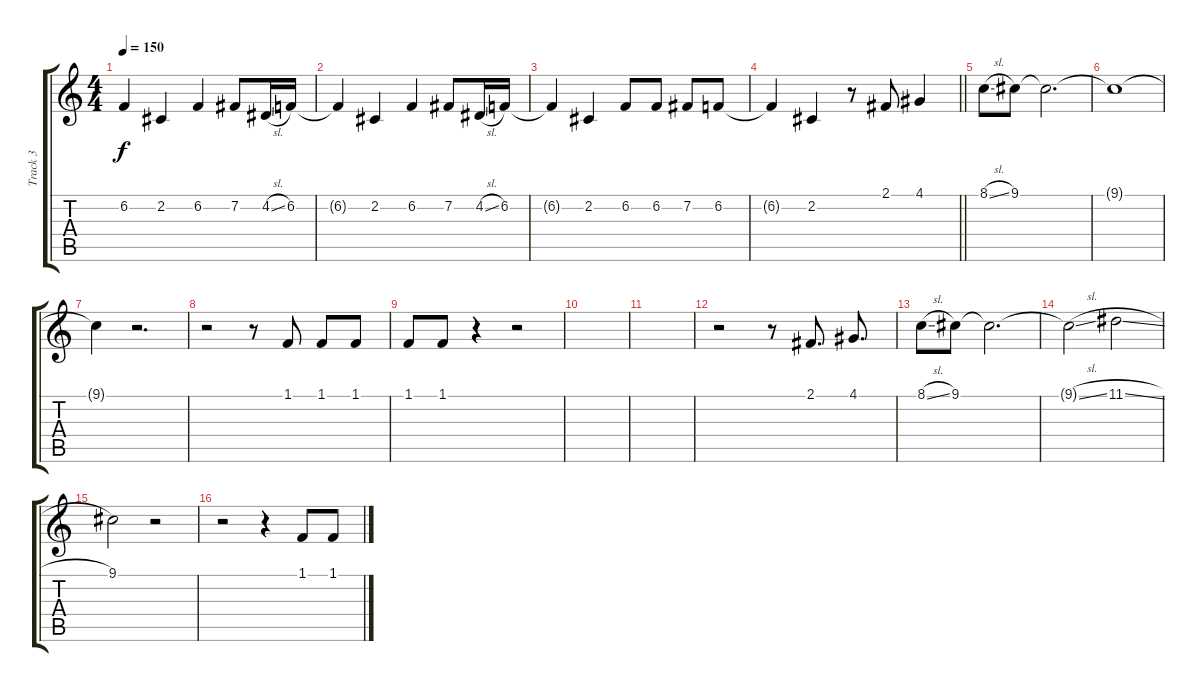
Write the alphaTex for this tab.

\track ("Track 3" "Track 3") {instrument tenorsax}
\staff {score tabs}
\tuning (E4 B3 G3 D3 A2 E2) {hide}
\ts (4 4)
\tempo 150
\clef g2
\ks c
6.2{t}.4{dy f} 2.2.4 6.2.4 7.2.8 4.2{sl}.16 6.2.16 |
6.2{t}.4 2.2.4 6.2.4 7.2.8 4.2{sl}.16 6.2.16 |
6.2{t}.4 2.2.4 6.2.8 6.2.8 7.2.8 6.2.8 |
\barLineRight lightlight
6.2{t}.4 2.2.4 r.8 2.1.8 4.1.4 |
8.1{sl}.8 9.1.8 9.1{t}.2{d} |
9.1{t}.1 |
9.1{t}.4 r.2{d} |
r.2 r.8 1.1.8 1.1.8 1.1.8 |
1.1.8 1.1.8 r.4 r.2 |
|
|
r.2 r.8 2.1.8{d} 4.1.8{d} |
8.1{sl}.8 9.1.8 9.1{t}.2{d} |
9.1{sl t}.2 11.1{sl}.2 |
9.1.2 r.2 |
r.2 r.4 1.1.8 1.1.8
